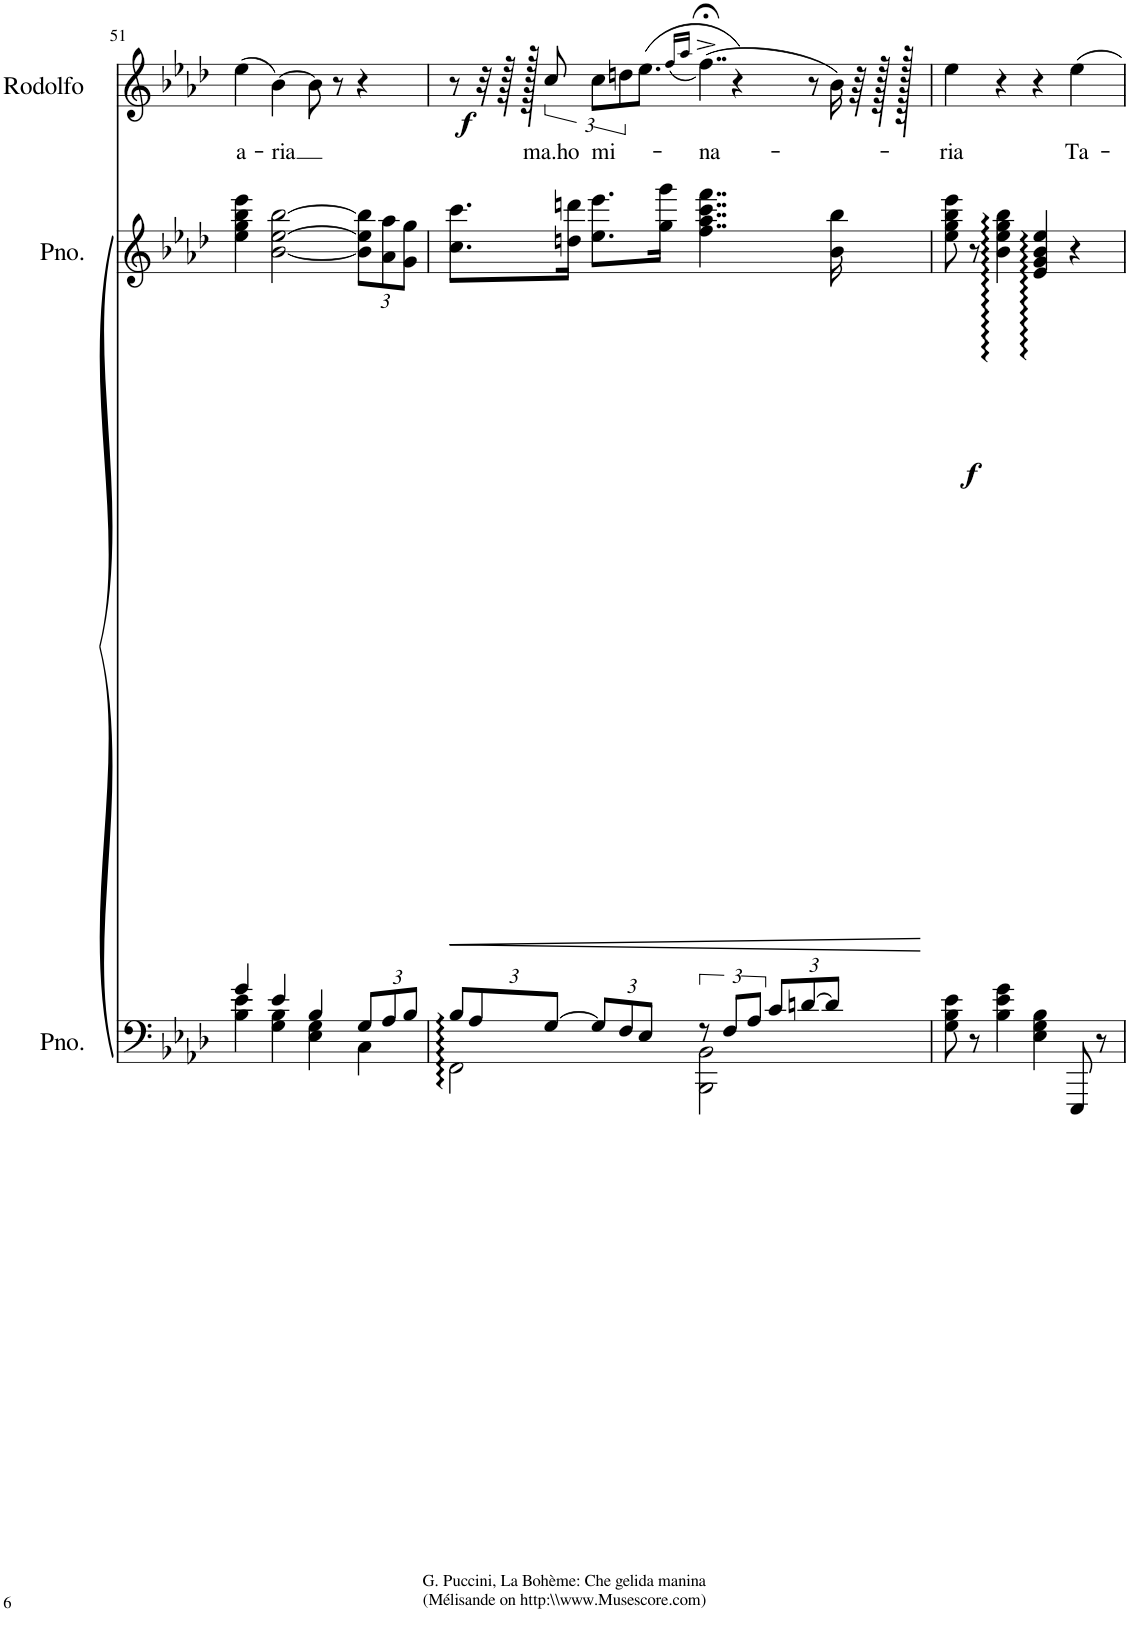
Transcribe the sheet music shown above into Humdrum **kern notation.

**kern	**dynam	**kern	**dynam	**kern	**text	**dynam
*part3	*part3	*part2	*part2	*part1	*part1	*part1
*staff3	*staff3	*staff2	*staff2	*staff1	*staff1	*staff1
*I"Piano	*	*I"Piano	*	*I"Rodolfo	*	*
*I'Pno.	*	*I'Pno.	*	*I'Rodolfo	*	*
!!LO:PB:g=z
*clefF4	*	*clefG2	*	*clefG2	*	*
*k[b-e-a-d-]	*	*k[b-e-a-d-]	*	*k[b-e-a-d-]	*	*
*M4/4	*	*M4/4	*	*M4/4	*	*
=51	=51	=51	=51	=51	=51	=51
*^	*	*	*	*	*	*
!	!	!	!	!	!	!LO:LY:b	!
4g/	4B-\ 4e-\	.	4ee-\ 4gg\ 4bb-\ 4eee-\	.	(4ee-\	a-	.
!	!	!	!	!	!	!LO:LY:b	!
4e-/	4G\ 4B-\	.	[2b-\ [2ee-\ [2bb-\	.	[4b-\)	-ria	.
4B-/	4E-\ 4G\	.	.	.	8b-\]	.	.
.	.	.	.	.	8r	.	.
*Xbrackettup	*	*	*	*	*	*	*
!	!	!LO:HP:b	!	!	!	!	!
*	*	*	*Xbrackettup	*	*	*	*
12G/L	4C\	<	12b-\] 12ee-\] 12bb-\]L	.	4r	.	.
12A-/	.	.	12a-\ 12aa-\	.	.	.	.
12B-/J	.	.	12g\ 12gg\J	.	.	.	.
*v	*v	*	*	*	*	*	*
.	[	.	.	.	.	.
=52	=52	=52	=52	=52	=52	=52
*^	*	*	*	*	*	*
!	!	!	!	!LO:HP:b	!	!	!LO:DY:b
12B-/L	2FF\	.	8.cc\ 8.ccc\L	<	8r	.	f
12A-/	.	.	.	.	.	.	.
.	.	.	.	.	32r	.	.
.	.	.	.	.	128r	.	.
.	.	.	.	.	512r	.	.
.	.	.	.	.	1536ryy	.	.
!	!	!	!	!	!	!LO:LY:b	!
[12G/J	.	.	.	.	12cc/	-ma.ho	.
.	.	.	16ddn\ 16dddn\Jk	.	.	.	.
!	!	!	!	!	!	!LO:LY:b	!
12G/L]	.	.	8.ee-\ 8.eee-\L	.	12cc\L	mi-	.
12F/	.	.	.	.	12ddn\	.	.
12E-/J	.	.	.	.	8.ee-\J	.	.
.	.	.	16gg\ 16ggg\Jk	.	.	.	.
*brackettup	*	*	*	*	*	*	*
!	!	!	!	!LO:DY:b	!	!	!
12r	2BBB-\ 2BB-\	.	4..ff\ 4..aa-\ 4..ccc\ 4..fff\	f	.	.	.
12F/L	.	.	.	.	.	.	.
.	.	.	.	.	(16qff/LL	.	.
.	.	.	.	.	16qaa-/JJ	.	.
!	!	!	!	!	!	!LO:LY:b	!
.	.	.	.	.	(4..ff;<^\)	-na-	.
12A-/J	.	.	.	.	.	.	.
*Xbrackettup	*	*	*	*	*	*	*
12c/L	.	.	.	.	.	.	.
[12dn/	.	.	.	.	.	.	.
12d/J]	.	.	.	.	.	.	.
.	.	.	16b-\ 16bb-\	.	.	.	.
3072%1535ryy	3072%1535ryy	.	3072%1535ryy	[	.	.	.
.	.	.	.	.	4r	.	.
.	.	.	.	.	8r	.	.
.	.	.	.	.	16b-\)	.	.
.	.	.	.	.	64r	.	.
.	.	.	.	.	256r	.	.
.	.	.	.	.	1024r	.	.
*v	*v	*	*	*	*	*	*
=53	=53	=53	=53	=53	=53	=53
!	!	!	!	!	!LO:LY:b	!
8G\ 8B-\ 8e-\	.	8ee-\ 8gg\ 8bb-\ 8eee-\	.	4ee-\	-ria	.
8r	.	8r	.	.	.	.
4B-\ 4e-\ 4g\	.	4b-\ 4ee-\ 4gg\ 4bb-\	.	4r	.	.
4E-\ 4G\ 4B-\	.	4e-/ 4g/ 4b-/ 4ee-/	.	4r	.	.
!	!	!	!	!	!LO:LY:b	!
8EEE-/	.	4r	.	4ee-\	Ta-	.
8r	.	.	.	.	.	.
=	=	=	=	=	=	=
*-	*-	*-	*-	*-	*-	*-
